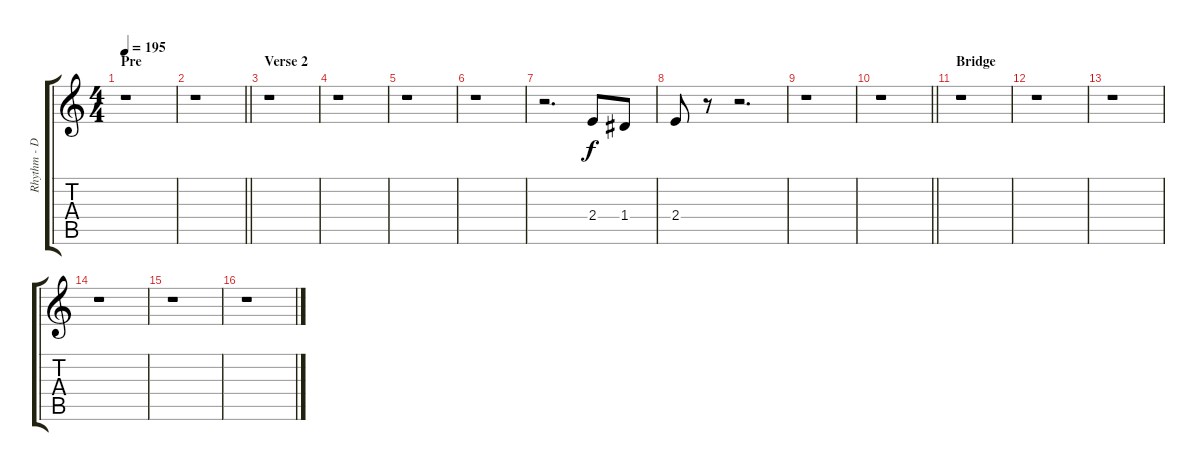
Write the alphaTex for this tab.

\track ("Rhythm - Deryck" "Rhythm - D") {instrument distortionguitar}
\staff {score tabs}
\tuning (E4 B3 G3 D3 A2 D2) {hide}
\ts (4 4)
\section ("" "Pre")
\tempo 195
\clef g2
\ks c
r.1{dy f} |
\barLineRight lightlight
r.1 |
\section ("" "Verse 2")
r.1 |
r.1 |
r.1 |
r.1 |
r.2{d} 2.4.8 1.4.8 |
2.4.8 r.8 r.2{d} |
r.1 |
\barLineRight lightlight
r.1 |
\section ("" "Bridge")
r.1 |
r.1 |
r.1 |
r.1 |
r.1 |
r.1
